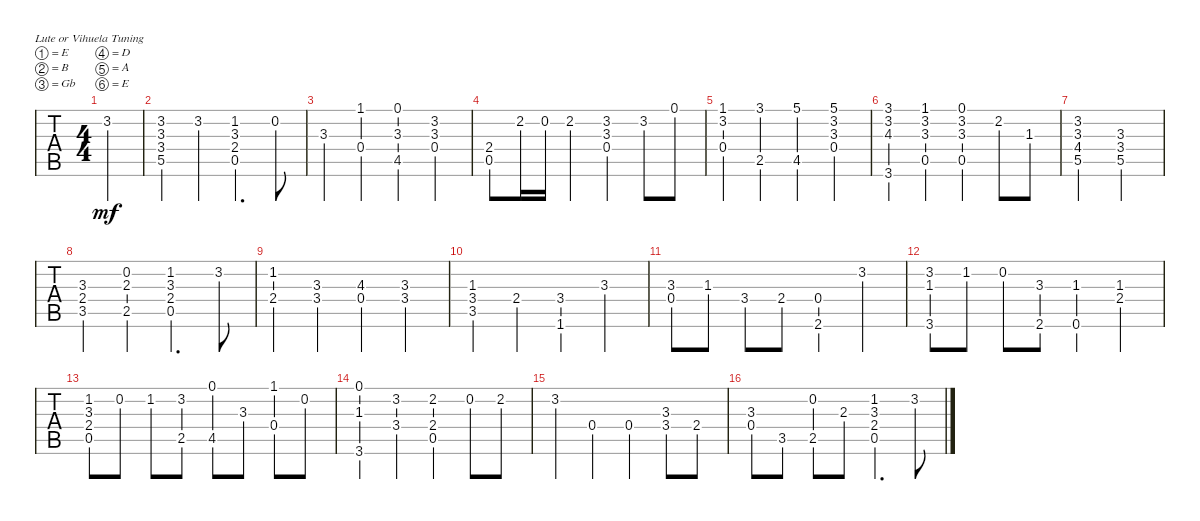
\bracketExtendMode groupsimilarinstruments
\singleTrackTrackNamePolicy hidden
\multiTrackTrackNamePolicy hidden
\firstSystemTrackNameOrientation horizontal
\otherSystemsTrackNameOrientation horizontal
\track ("Track 1" "Track 1") {instrument acousticguitarsteel}
\staff {tabs}
\tuning (E4 B3 Gb3 D3 A2 E2)
\ts (4 4)
\ac
\tempo (120 hide)
\clef g2
\ks c
3.2.4{dy mf instrument acousticguitarsteel} |
(3.2 3.3 3.4 5.5).4 3.2.4 (1.2 3.3 2.4 0.5).4{d} 0.2.8 |
3.3.4 (1.1 0.4).4 (0.1 3.3 4.5).4 (3.2 3.3 0.4).4 |
(2.4 0.5).8 2.2.16 0.2.16 2.2.4 (3.2 3.3 0.4).4 3.2.8 0.1.8 |
(1.1 3.2 0.4).4 (3.1 2.5).4 (5.1 4.5).4 (5.1 3.2 3.3 0.4).4 |
(3.1 3.2 4.3 3.6).4 (1.1 3.2 3.3 0.5).4 (0.1 3.2 3.3 0.5).4 2.2.8 1.3.8 |
(3.2 3.3 4.4 5.5).2 (3.3 3.4 5.5).2 |
(3.3 2.4 3.5).4 (0.2 2.3 2.5).4 (1.2 3.3 2.4 0.5).4{d} 3.2.8 |
(1.2 2.4).4 (3.3 3.4).4 (4.3 0.4).4 (3.3 3.4).4 |
(1.3 3.4 3.5).4 2.4.4 (3.4 1.6).4 3.3.4 |
(3.3 0.4).8 1.3.8 3.4.8 2.4.8 (0.4 2.6).4 3.2.4 |
(3.2 1.3 3.6).8 1.2.8 0.2.8 (3.3 2.6).8 (1.3 0.6).4 (1.3 2.4).4 |
(1.2 3.3 2.4 0.5).8 0.2.8 1.2.8 (3.2 2.5).8 (0.1 4.5).8 3.3.8 (1.1 0.4).8 0.2.8 |
(0.1 1.3 3.6).4 (3.2 3.4).4 (2.2 2.4 0.5).4 0.2.8 2.2.8 |
3.2.4 0.4.4 0.4.4 (3.3 3.4).8 2.4.8 |
(3.3 0.4).8 3.5.8 (0.2 2.5).8 2.3.8 (1.2 3.3 2.4 0.5).4{d} 3.2.8
